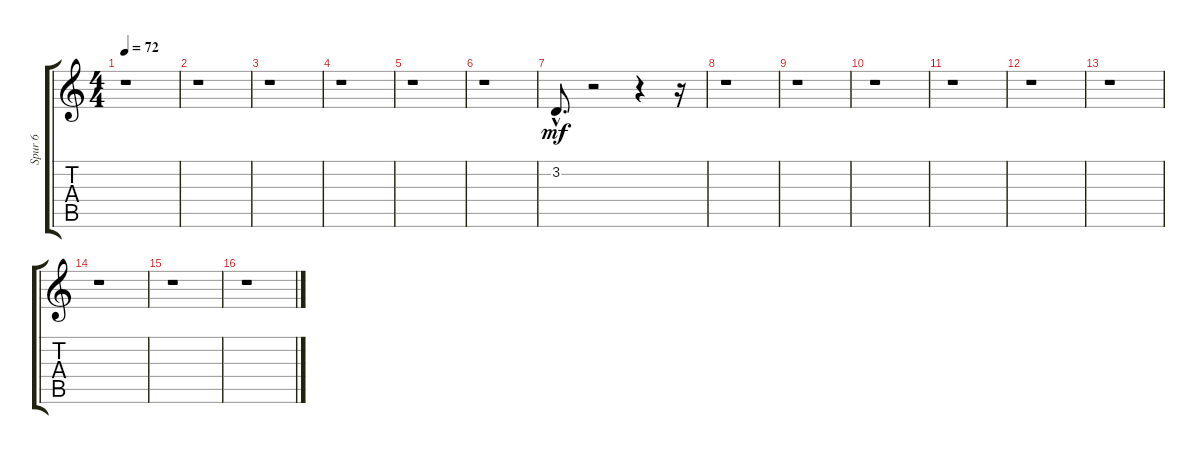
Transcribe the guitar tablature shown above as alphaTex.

\track ("Spur 6" "Spur 6") {instrument reversecymbal}
\staff {score tabs}
\tuning (E4 B3 G3 D3 A2 E2) {hide}
\ts (4 4)
\tempo 72
\clef g2
\ks c
r.1{dy f} |
r.1 |
r.1 |
r.1 |
r.1 |
r.1 |
3.2{hac}.8{d dy mf} r.2 r.4 r.16 |
r.1 |
r.1 |
r.1 |
r.1 |
r.1 |
r.1 |
r.1 |
r.1 |
r.1
